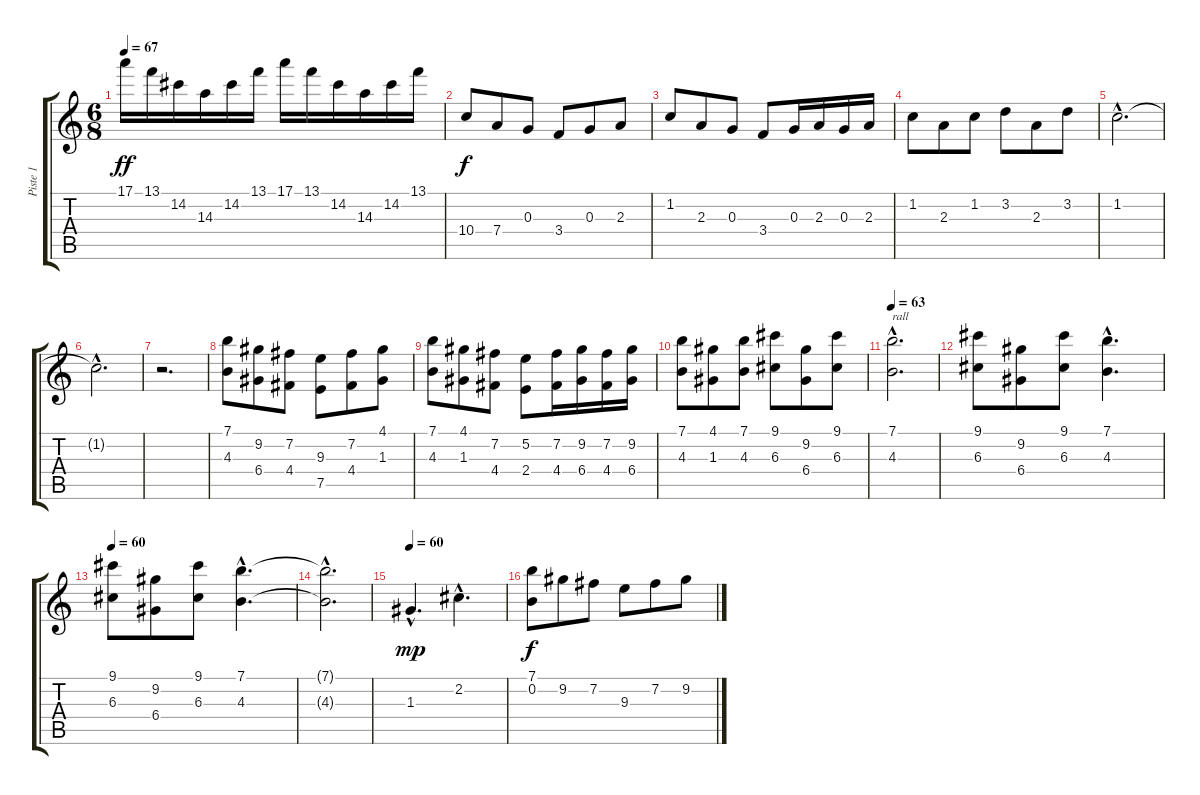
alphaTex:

\track ("Piste 1" "Piste 1") {instrument acousticguitarnylon}
\staff {score tabs}
\tuning (E4 B3 G3 D3 A2 E2) {hide}
\ts (6 8)
\tempo 67
\clef g2
\ks c
17.1.16{dy ff} 13.1.16 14.2.16 14.3.16 14.2.16 13.1.16 17.1.16 13.1.16 14.2.16 14.3.16 14.2.16 13.1.16 |
10.4.8{dy f} 7.4.8 0.3.8 3.4.8 0.3.8 2.3.8 |
1.2.8 2.3.8 0.3.8 3.4.8 0.3.16 2.3.16 0.3.16 2.3.16 |
1.2.8 2.3.8 1.2.8 3.2.8 2.3.8 3.2.8 |
1.2{hac}.2{d} |
1.2{hac t}.2{d} |
r.2{d} |
(7.1 4.3).8 (9.2 6.4).8 (7.2 4.4).8 (9.3 7.5).8 (7.2 4.4).8 (4.1 1.3).8 |
(7.1 4.3).8 (4.1 1.3).8 (7.2 4.4).8 (5.2 2.4).8 (7.2 4.4).16 (9.2 6.4).16 (7.2 4.4).16 (9.2 6.4).16 |
(7.1 4.3).8 (4.1 1.3).8 (7.1 4.3).8 (9.1 6.3).8 (9.2 6.4).8 (9.1 6.3).8 |
\tempo 63
(7.1{hac} 4.3{hac}).2{d txt "rall"} |
(9.1 6.3).8 (9.2 6.4).8 (9.1 6.3).8 (7.1{hac} 4.3{hac}).4{d} |
\tempo 60
(9.1 6.3).8 (9.2 6.4).8 (9.1 6.3).8 (7.1{hac} 4.3{hac}).4{d} |
(7.1{hac t} 4.3{hac t}).2{d} |
\tempo 60
1.3{hac}.4{d dy mp} 2.2{hac}.4{d} |
(7.1 0.2).8{dy f} 9.2.8 7.2.8 9.3.8 7.2.8 9.2.8
